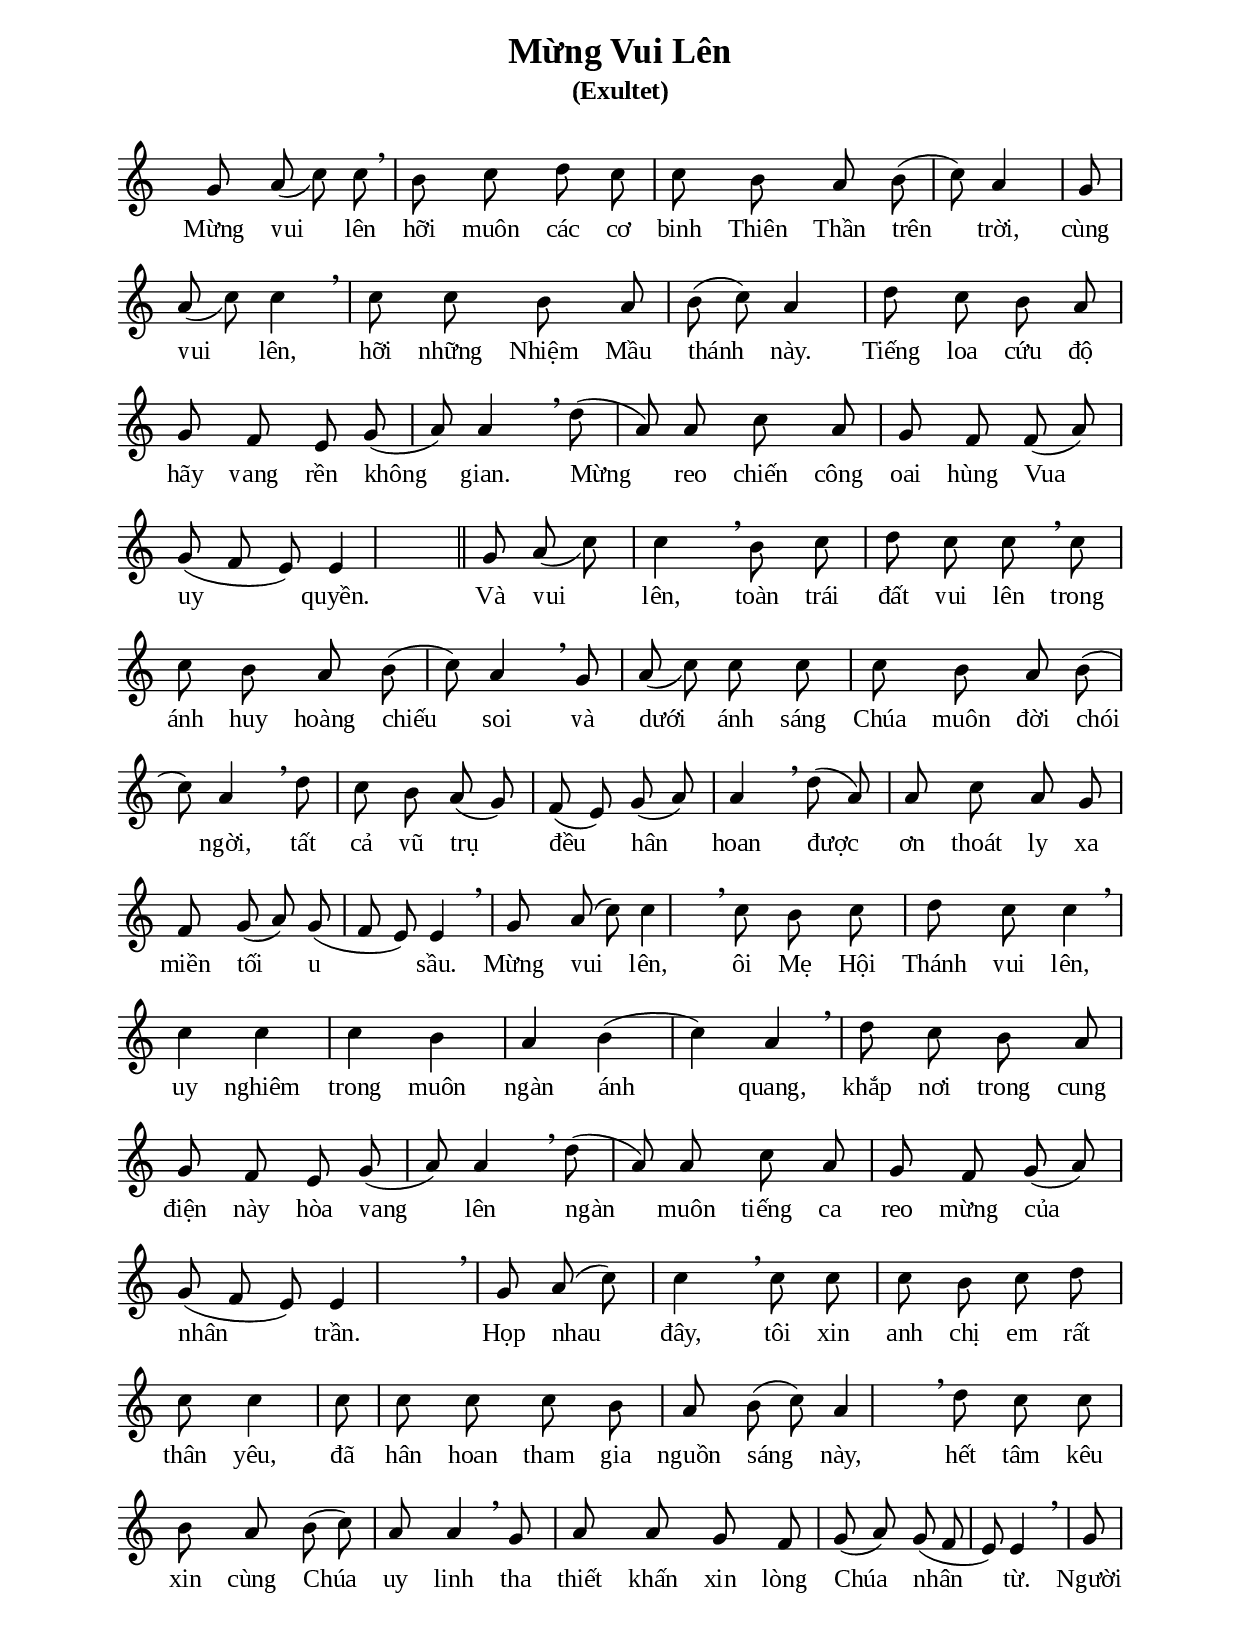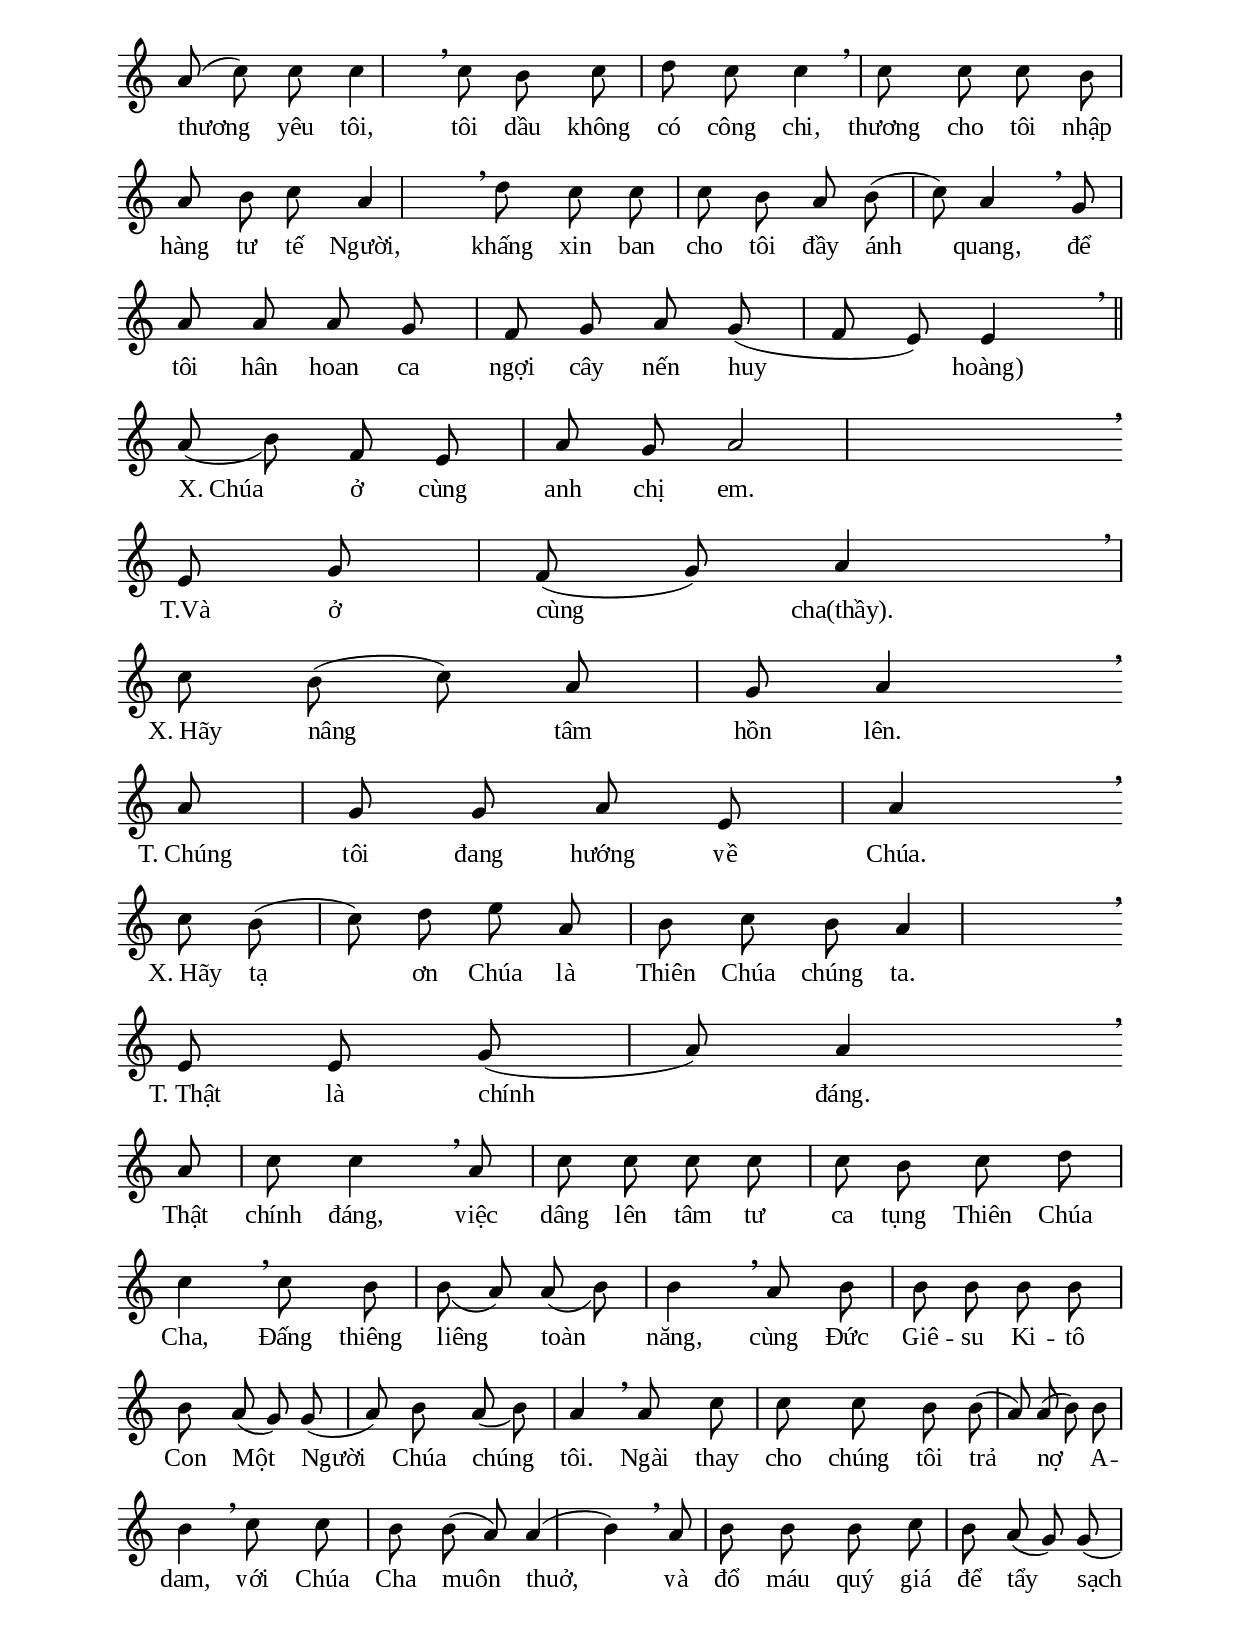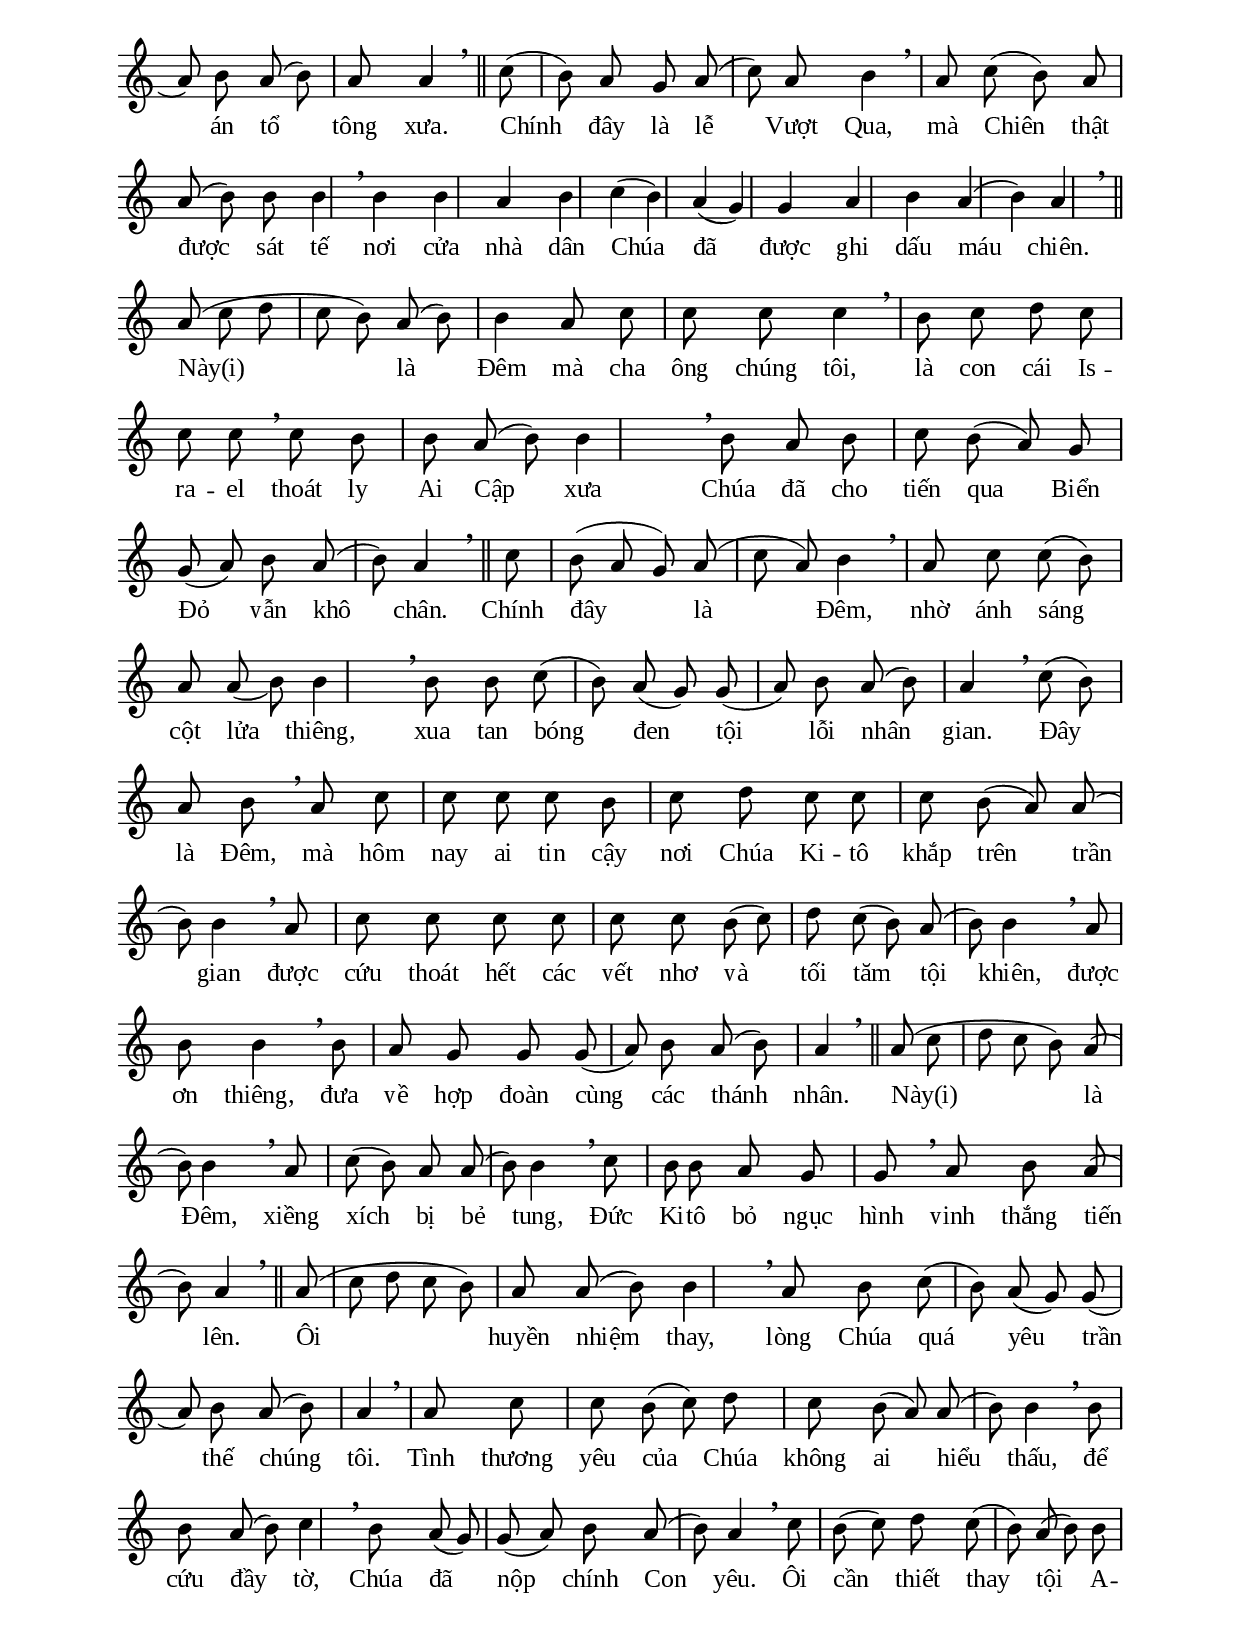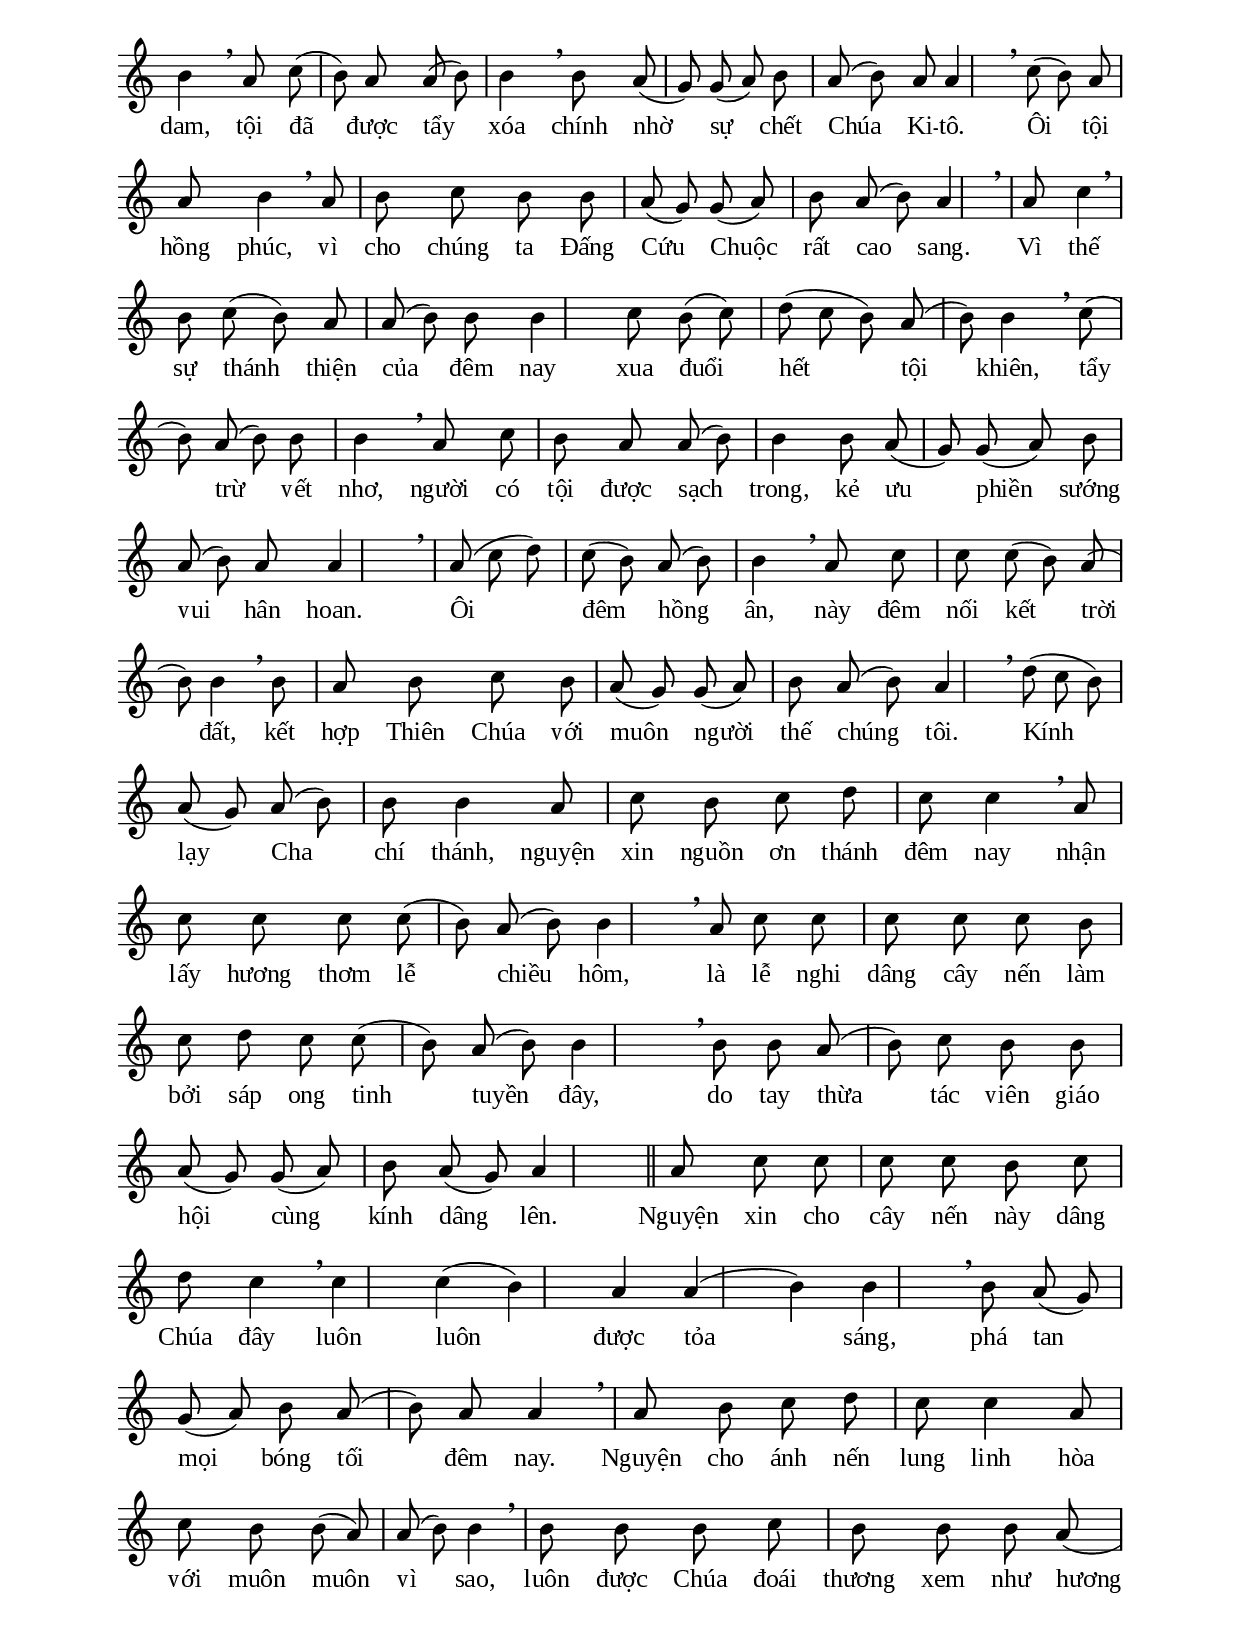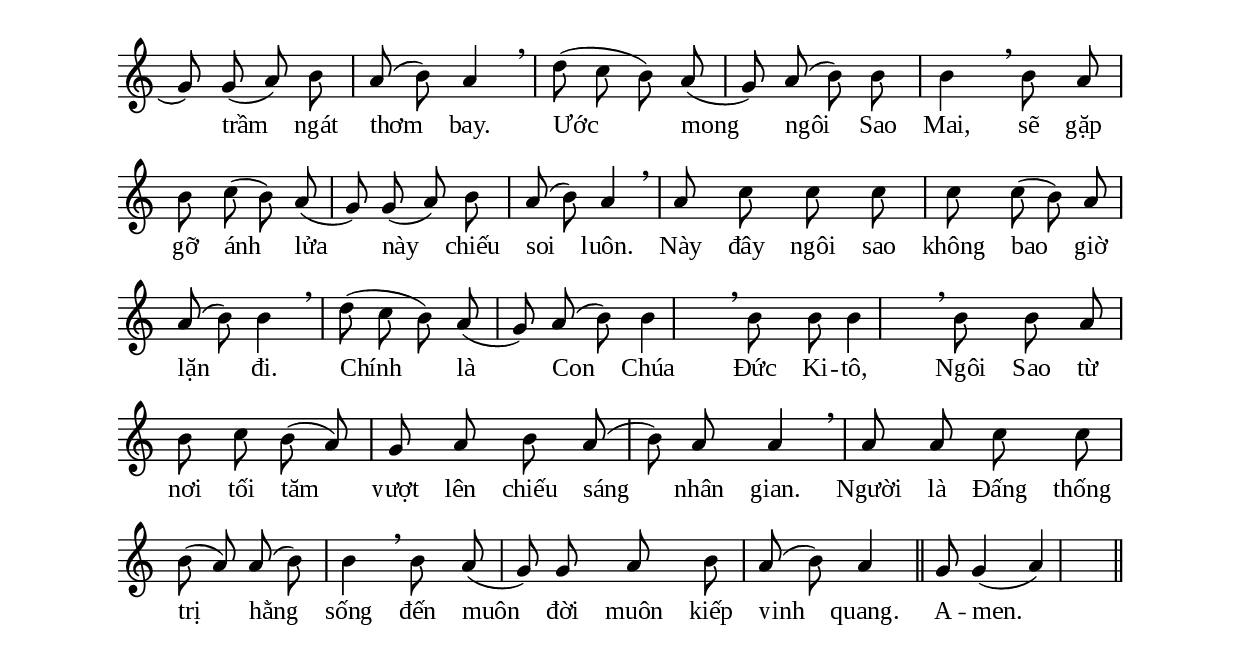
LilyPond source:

% Cài đặt chung
\version "2.20.0"
\include "english.ly"

\header {
  title = "Mừng Vui Lên"
  subtitle = "(Exultet)"
  composer = " "
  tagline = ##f
}

global = {
  \key c \major
  \time 2/4
}

\paper {
  #(set-paper-size "a4")
  top-margin = 15\mm
  bottom-margin = 15\mm
  left-margin = 20\mm
  right-margin = 20\mm
  indent = #0
  #(define fonts
	 (make-pango-font-tree "Liberation Serif"
	 		       "Liberation Serif"
			       "Liberation Serif"
			       (/ 20 20)))
  print-page-number = ##f
}

% Nhạc điệp khúc
nhacDiepKhuc = \relative c'' {
  %\set Score.timing = ##f
  \override Lyrics.LyricSpace.minimum-distance = #2.5
  \override Score.BarNumber.break-visibility = ##(#f #f #f)
  \autoBeamOff
  g8 a _(c) c \breathe b c d c c b a b (c) a4 \bar "|"
  g8 a _(c) c4 \breathe c8 c b a b (c) a4 \bar "|"
  d8 c b a g f e g (a) a4 \breathe
  d8 (a) a c a g f f (a) g8 (f e) e4 \bar "||"
  g8 a _(c) c4 \breathe b8 c d c c \breathe c c b a b (c) a4 \breathe
  g8 a _(c) c c c b a b (c) a4 \breathe
  d8 c b a (g) f (e) g (a) a4 \breathe
  d8 (a) a c a g f g (a) g (f e) e4 \breathe
  g8 a (c) c4 \breathe c8 b c d c c4 \breathe
  c c c b a b (c) a4 \breathe
  d8 c b a g f e g (a) a4 \breathe
  d8 (a) a c a g f g (a) g (f e) e4 \breathe \bar "|"
  g8 a (c) c4 \breathe c8 c c b c d c c4 \bar "|"
  c8 c c c b a b (c) a4 \breathe
  d8 c c b a b (c) a a4 \breathe
  g8 a a g f g (a) g (f e) e4 \breathe \bar "|"
  g8 a (c) c c4 \breathe
  c8 b c d c c4 \breathe
  c8 c c b a b c a4 \breathe
  d8 c c c b a b (c) a4 \breathe
  g8 a a a g f g a g (f e) e4 \breathe \bar "||" \break
  a8 _(b) f e a g a2 \breathe \break
  e8 g f (g) a4 \breathe \break
  c8 b (c) a g a4  \breathe \break
  a8 g g a e a4 \breathe \break
  c8 b (c) d e a, b c b a4 \breathe \break
  e8 e g (a) a4 \breathe \break
  
  a8 c c4 \breathe
  a8 c c c c c b c d c4 \breathe
  c8 b b _(a) a _(b) b4 \breathe
  a8 b b b b b b a (g) g (a) b a _(b) a4 \breathe
  a8 c c c b b (a) a (b) b b4 \breathe
  c8 c b b (a) a4 (b) \breathe
  a8 b b b c b a (g) g (a) b a (b) a a4 \breathe \bar "||"
  c8 (b) a g a (c) a b4 \breathe
  a8 c (b) a a (b) b b4 \breathe
  b b a b c (b) a (g) g a b a (b) a4 \breathe \bar "||"
  a8 (c d c b) a (b) b4 a8 c c c c4 \breathe
  b8 c d c c c \breathe
  c b b a (b) b4 \breathe
  b8 a b c b (a) g g (a) b a (b) a4 \breathe \bar "||"
  c8 b (a g) a (c a) b4 \breathe
  a8 c c (b) a a _(b) b4 \breathe
  b8 b c (b) a (g) g (a) b a (b) a4 \breathe
  c8 (b) a b \breathe
  a8 c c c c b c d c c c b (a) a (b) b4 \breathe
  a8 c c c c c c b (c) d c (b) a (b) b4 \breathe
  a8 b b4 \breathe
  b8 a g g g (a) b a (b) a4 \breathe \bar "||"
  a8 (c d c b) a (b) b4 \breathe
  a8 c (b) a a (b) b4 \breathe
  c8 b b a g g \breathe
  a b a (b) a4 \breathe \bar "||"
  a8 (c d c b) a a (b) b4 \breathe
  a8 b c (b) a (g) g (a) b a (b) a4 \breathe \bar "|"
  a8 c c b (c) d c b (a) a (b) b4 \breathe
  b8 b a (b) c4 \breathe
  b8 a (g) g (a) b a (b) a4 \breathe
  c8 b (c) d c (b) a (b) b b4 \breathe
  a8 c (b) a a (b) b4 \breathe
  b8 a (g) g (a) b a (b) a a4 \breathe
  c8 (b) a a b4 \breathe
  a8 b c b b a (g) g (a) b a (b) a4 \breathe \bar "|"
  a8 c4 \breathe
  b8 c (b) a a (b) b b4 c8 b (c) d (c b) a (b) b4 \breathe
  
  c8 (b) a (b) b b4 \breathe
  a8 c b a a (b) b4 b8 a (g) g (a) b a (b) a a4 \breathe \bar "|"
  a8 (c d) c (b) a (b) b4 \breathe
  a8 c c c (b) a (b) b4 \breathe
  b8 a b c b a (g) g (a) b a (b) a4 \breathe
  d8 (c b) a (g) a (b) b b4 a8 c b c d c c4 \breathe
  a8 c c c c (b) a (b) b4 \breathe
  a8 c c c c c b c d c c (b) a (b) b4 \breathe
  b8 b a (b) c b b a (g) g (a) b a (g) a4 \bar "||"
  a8 c c c c b c d c4 \breathe
  c c (b) a a (b) b4 \breathe
  b8 a (g) g (a) b a (b) a a4 \breathe
  a8 b c d c c4a8 c b b (a) a (b) b4 \breathe
  b8 b b c b b b a (g) g (a) b a (b) a4 \breathe
  d8 (c b) a (g) a (b) b b4 \breathe
  b8 a b c (b) a (g) g (a) b a (b) a4 \breathe
  a8 c c c c c (b) a a (b) b4 \breathe \bar "|"
  d8 (c b) a (g) a (b) b4 \breathe
  b8 b b4 \breathe
  b8 b a b c b (a) g a b a (b) a a4 \breathe
  a8 a c c b (a) a (b) b4 \breathe
  b8 a (g) g a b a (b) a4 \bar "||"
  g8 g4 (a) \bar "||"
}

% Lời điệp khúc
loiDiepKhuc = \lyricmode {
%  \override LyricText.self-alignment-X = #CENTER
  Mừng vui lên hỡi muôn các cơ binh Thiên Thần trên trời,
  cùng vui lên, hỡi những Nhiệm Mầu thánh này.
  Tiếng loa cứu độ hãy vang rền không gian.
  Mừng reo chiến công oai hùng Vua uy quyền.
  Và vui lên, toàn trái đất vui lên trong ánh huy hoàng chiếu soi
  và dưới ánh sáng Chúa muôn đời chói ngời,
  tất cả vũ trụ đều hân hoan được ơn thoát ly xa miền tối u sầu.
  Mừng vui lên, ôi Mẹ Hội Thánh vui lên, uy nghiêm trong muôn ngàn ánh quang,
  khắp nơi trong cung điện này hòa vang lên ngàn muôn tiếng ca reo mừng của nhân trần.
  Họp nhau đây, tôi xin anh chị em rất thân yêu, đã hân hoan tham gia nguồn sáng này,
  hết tâm kêu xin cùng Chúa uy linh tha thiết khấn xin lòng Chúa nhân từ.
  Người thương yêu tôi, tôi dầu không có công chi, thương cho tôi nhập hàng tư tế Người,
  khấng xin ban cho tôi đầy ánh quang, để tôi hân hoan ca ngợi cây nến huy hoàng)
  "X. Chúa" ở cùng anh chị em.
  "T.Và" ở cùng cha(thầy).
  "X. Hãy" nâng tâm hồn lên.
  "T. Chúng" tôi đang hướng về Chúa.
  "X. Hãy" tạ ơn Chúa là Thiên Chúa chúng ta.
  "T. Thật" là chính đáng.
  Thật chính đáng, việc dâng lên tâm tư ca tụng Thiên Chúa Cha,
  Đấng thiêng liêng toàn năng, cùng Đức Giê -- su Ki -- tô Con Một Người Chúa chúng tôi.
  Ngài thay cho chúng tôi trả nợ A -- dam, với Chúa Cha muôn thuở,
  và đổ máu quý giá để tẩy sạch án tổ tông xưa.
  Chính đây là lễ Vượt Qua, mà Chiên thật được sát tế
  nơi cửa nhà dân Chúa đã được ghi dấu máu chiên.
  Này(i) là Đêm mà cha ông chúng tôi, là con cái Is -- ra -- el thoát ly Ai Cập xưa
  Chúa đã cho tiến qua Biển Đỏ vẫn khô chân.
  Chính đây là Đêm, nhờ ánh sáng cột lửa thiêng, xua tan bóng đen tội lỗi nhân gian.
  Đây là Đêm, mà hôm nay ai tin cậy nơi Chúa Ki -- tô khắp trên trần gian
  được cứu thoát hết các vết nhơ và tối tăm tội khiên, được ơn thiêng,
  đưa về hợp đoàn cùng các thánh nhân.
  Này(i) là Đêm, xiềng xích bị bẻ tung, Đức Ki -- tô bỏ ngục hình vinh thắng tiến lên.
  Ôi huyền nhiệm thay, lòng Chúa quá yêu trần thế chúng tôi.
  Tình thương yêu của Chúa không ai hiểu thấu, để cứu đầy tờ, Chúa đã nộp chính Con yêu.
  Ôi cần thiết thay tội A -- dam, tội đã được tẩy xóa chính nhờ sự chết Chúa Ki -- tô.
  Ôi tội hồng phúc, vì cho chúng ta Đấng Cứu Chuộc rất cao sang.
  Vì thế sự thánh thiện của đêm nay xua đuổi hết tội khiên,
  tẩy trừ vết nhơ, người có tội được sạch trong, kẻ ưu phiền sướng vui hân hoan.
  Ôi đêm hồng ân, này đêm nối kết trời đất, kết hợp Thiên Chúa với muôn người thế chúng tôi.
  Kính lạy Cha chí thánh, nguyện xin nguồn ơn thánh đêm nay nhận lấy hương thơm lễ chiều hôm,
  là lễ nghi dâng cây nến làm bởi sáp ong tinh tuyền đây,
  do tay thừa tác viên giáo hội cùng kính dâng lên.
  Nguyện xin cho cây nến này dâng Chúa đây luôn luôn được tỏa sáng,
  phá tan mọi bóng tối đêm nay.
  Nguyện cho ánh nến lung linh hòa với muôn muôn vì sao, luôn được Chúa đoái thương
  xem như hương trầm ngát thơm bay.
  Ước mong ngôi Sao Mai, sẽ gặp gỡ ánh lửa này chiếu soi luôn.
  Này đây ngôi sao không bao giờ lặn đi.
  Chính là Con Chúa Đức Ki -- tô, Ngôi Sao từ nơi tối tăm vượt lên chiếu sáng nhân gian.
  Người là Đấng thống trị hằng sống đến muôn đời muôn kiếp vinh quang.
  A -- men.
}

% Bố trí
\score {
  \new ChoirStaff <<
    \new Staff = chorus <<
      \override Staff.TimeSignature.transparent = ##t
      \new Voice = "sopranos" {
        \global \stemNeutral \nhacDiepKhuc
      }
    >>
    \new Lyrics \lyricsto sopranos \loiDiepKhuc
  >>
}
